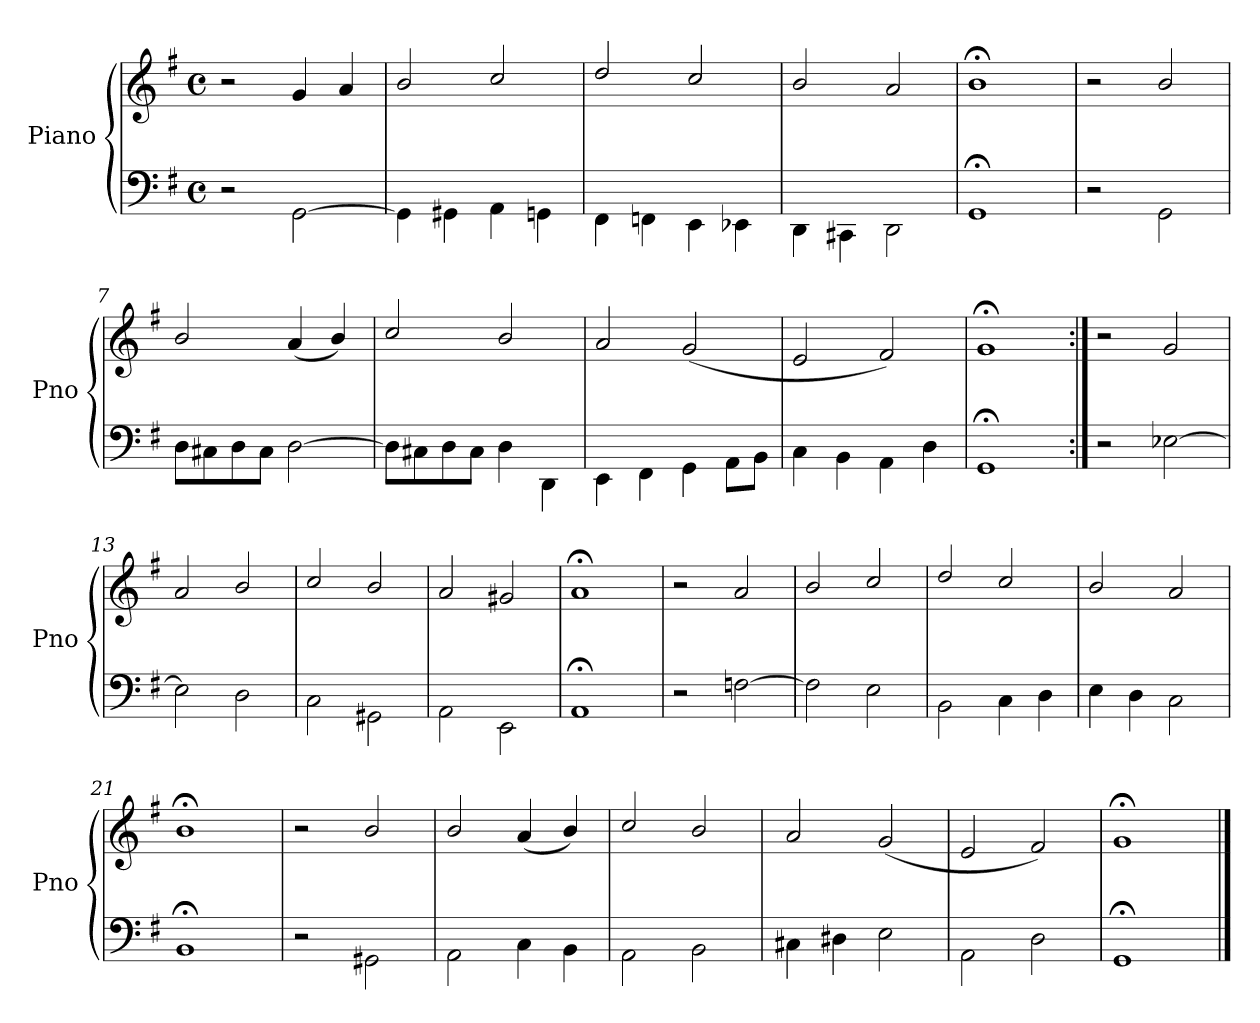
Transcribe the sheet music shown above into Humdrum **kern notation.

**kern	**kern
*part1	*part1
*staff2	*staff1
*I"Piano	*
*I'Pno	*
*clefF4	*clefG2
*k[f#]	*k[f#]
*G:	*G:
*M4/4	*M4/4
*met(c)	*met(c)
=1	=1
2r	2r
[<2GG\	4g/
.	4a/
=2	=2
4GG\]	2b/
4GG#X\	.
4AA\	2cc/
4GGn\	.
=3	=3
4FF#\	2dd/
4FFn\	.
4EE\	2cc/
4EE-X\	.
=4	=4
4DD\	2b/
4CC#X\	.
2DD\	2a/
=5	=5
1GG;\	1b;</
!!LO:LB:g=z
=6	=6
2r	2r
2GG\	2b/
=7	=7
8D\L	2b/
8C#X\	.
8D\	.
8C#\J	.
[<2D\	(4a/
.	4b/)
=8	=8
8D\L]	2cc/
8C#X\	.
8D\	.
8C#\J	.
4D\	2b/
4DD\	.
=9	=9
4EE\	2a/
4FF#\	.
4GG\	(2g/
8AA\L	.
8BB\J	.
=10	=10
4C\	2e/
4BB\	.
4AA\	2f#/)
4D\	.
=11	=11
1GG;\	1g;</
!!LO:PB:g=z
=12:|!	=12:|!
2r	2r
[<2E-X\	2g/
=13	=13
2E-\]	2a/
2D\	2b/
=14	=14
2C\	2cc/
2GG#X\	2b/
=15	=15
2AA\	2a/
2EE\	2g#X/
=16	=16
1AA;\	1a;</
=17	=17
2r	2r
[<2Fn\	2a/
=18	=18
2F\]	2b/
2E\	2cc/
=19	=19
2BB\	2dd/
4C\	2cc/
4D\	.
=20	=20
4E\	2b/
4D\	.
2C\	2a/
=21	=21
1BB;\	1b;</
!!LO:LB:g=z
=22	=22
2r	2r
2GG#X\	2b/
=23	=23
2AA\	2b/
4C\	(4a/
4BB\	4b/)
=24	=24
2AA\	2cc/
2BB\	2b/
=25	=25
4C#X\	2a/
4D#X\	.
2E\	(2g/
=26	=26
2AA\	2e/
2D\	2f#/)
=27	=27
1GG;\	1g;</
==	==
*-	*-
